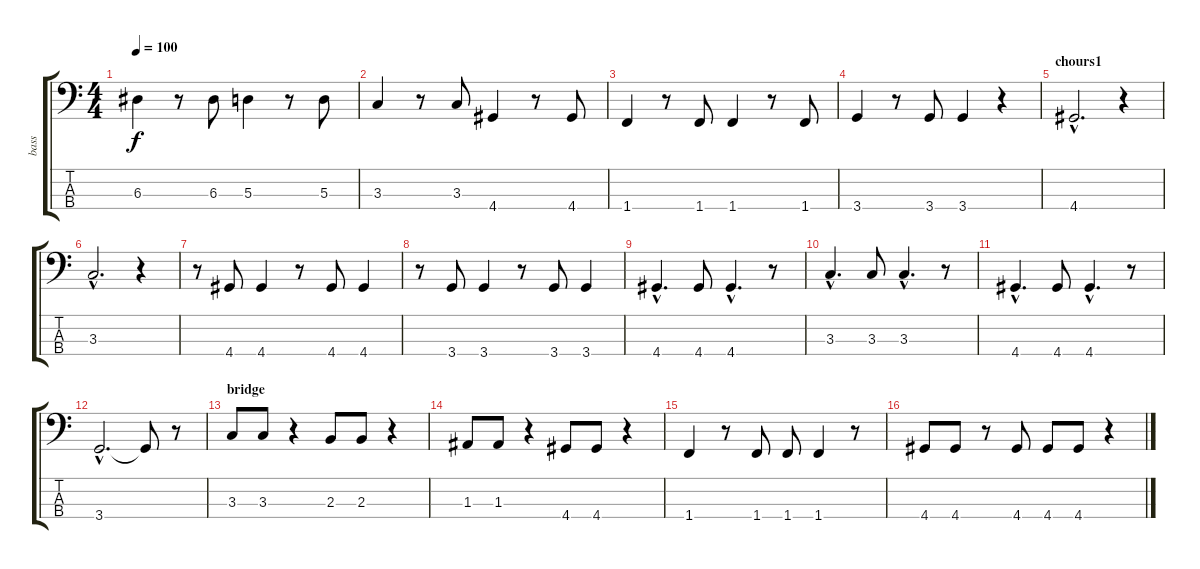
\track ("bass" "bass") {instrument electricbassfinger}
\staff {score tabs}
\tuning (G2 D2 A1 E1) {hide}
\ts (4 4)
\tempo 100
\clef f4
\ks c
6.3.4{dy f} r.8 6.3.8 5.3.4 r.8 5.3.8 |
3.3.4 r.8 3.3.8 4.4.4 r.8 4.4.8 |
1.4.4 r.8 1.4.8 1.4.4 r.8 1.4.8 |
3.4.4 r.8 3.4.8 3.4.4 r.4 |
\section ("" "chours1")
4.4{hac}.2{d} r.4 |
3.3{hac}.2{d} r.4 |
r.8 4.4.8 4.4.4 r.8 4.4.8 4.4.4 |
r.8 3.4.8 3.4.4 r.8 3.4.8 3.4.4 |
4.4{hac}.4{d} 4.4.8 4.4{hac}.4{d} r.8 |
3.3{hac}.4{d} 3.3.8 3.3{hac}.4{d} r.8 |
4.4{hac}.4{d} 4.4.8 4.4{hac}.4{d} r.8 |
3.4{hac}.2{d} 3.4{t}.8 r.8 |
\section ("" "bridge")
3.3.8 3.3.8 r.4 2.3.8 2.3.8 r.4 |
1.3.8 1.3.8 r.4 4.4.8 4.4.8 r.4 |
1.4.4 r.8 1.4.8 1.4.8 1.4.4 r.8 |
4.4.8 4.4.8 r.8 4.4.8 4.4.8 4.4.8 r.4
